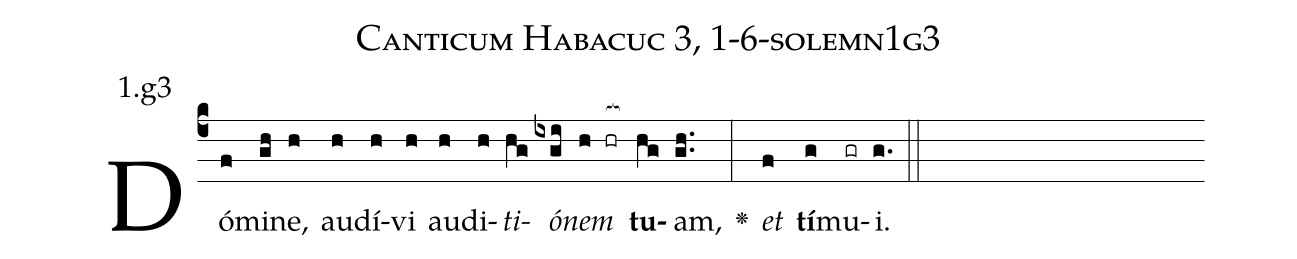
name: Canticum Habacuc 3, 1-6-solemn1g3;
annotation: 1.g3;
%%
(c4)Dó(f)mi(gh)ne,(h) au(h)dí(h)vi(h) au(h)di(h)<i>ti</i>(hg)<i>ó</i>(ixgi)<i>nem</i>(h hr[ocb:1{]) <b>tu</b>(hg[ocb:0}])am,(gh..) <v>\greheightstar</v>(:) <i>et</i>(f) <b>tí</b>(g)mu(gr)i.(g.) (::)


%E(h) u(h) o(g) u(f) a(g) e.(g.) (::)
